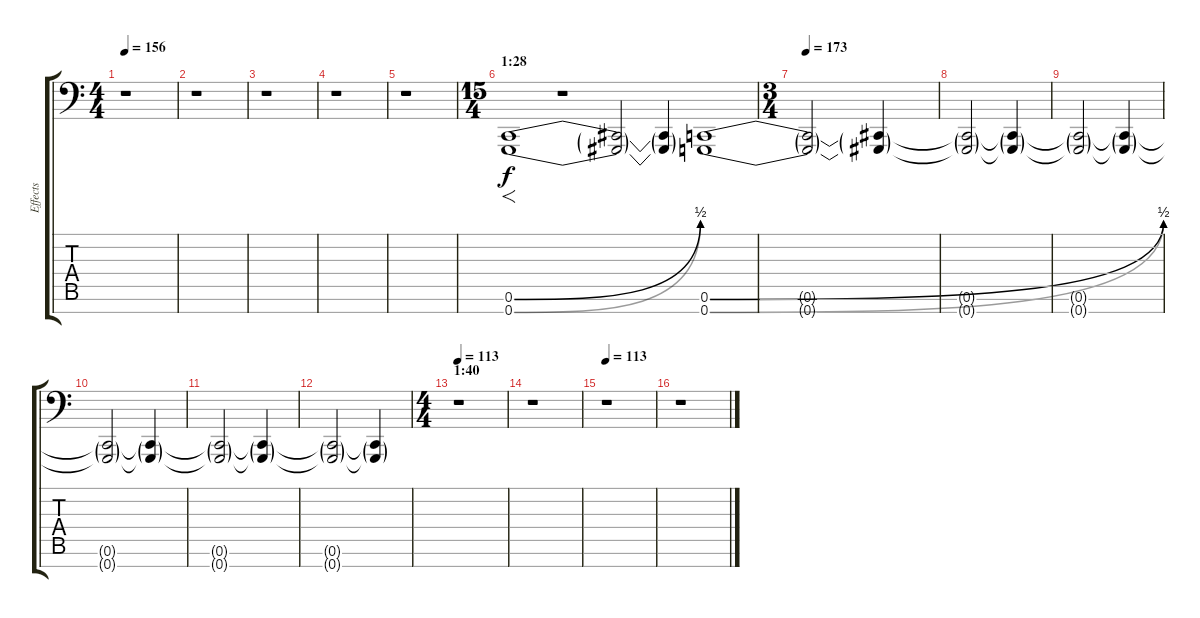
\track ("Effects" "Effects") {instrument lead7fifths}
\staff {score tabs}
\tuning (C4 G3 Eb3 Bb2 F2 C2 G1) {hide}
\ts (4 4)
\tempo 156
\clef f4
\ks c
r.1{dy f} |
r.1 |
r.1 |
r.1 |
r.1 |
\ts (15 4)
\section ("" "1:28")
(0.6{be (bend 0 0 60 2)} 0.7{be (bend 0 0 60 2)}).1{f} r.1 (0.6{t} 0.7{t}).2 (0.6{t} 0.7{t}).4 (0.6{be (bend 0 0 60 2)} 0.7{be (bend 0 0 60 2)}).1 |
\ts (3 4)
\tempo 173
(0.6{t} 0.7{t}).2 (0.6{t} 0.7{t}).4 |
(0.6{t} 0.7{t}).2 (0.6{t} 0.7{t}).4 |
(0.6{t} 0.7{t}).2 (0.6{t} 0.7{t}).4 |
(0.6{t} 0.7{t}).2 (0.6{t} 0.7{t}).4 |
(0.6{t} 0.7{t}).2 (0.6{t} 0.7{t}).4 |
(0.6{t} 0.7{t}).2 (0.6{t} 0.7{t}).4 |
\ts (4 4)
\section ("" "1:40")
\tempo 113
r.1 |
r.1 |
\tempo 113
r.1 |
r.1
